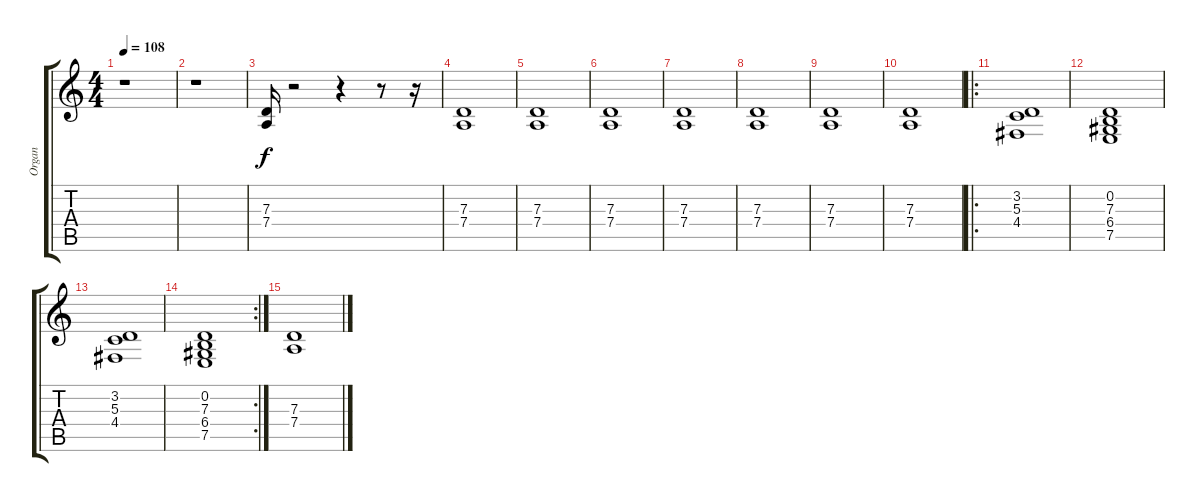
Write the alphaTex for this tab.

\track ("Organ" "Organ") {instrument drawbarorgan}
\staff {score tabs}
\tuning (E4 B3 G3 D3 A2 E2) {hide}
\ts (4 4)
\tempo 108
\clef g2
\ks c
r.1{dy f} |
r.1 |
(7.3 7.4).16 r.2 r.4 r.8 r.16 |
(7.3 7.4).1 |
(7.3 7.4).1 |
(7.3 7.4).1 |
(7.3 7.4).1 |
(7.3 7.4).1 |
(7.3 7.4).1 |
(7.3 7.4).1 |
\ro
(3.2 5.3 4.4).1 |
(0.2 7.3 6.4 7.5).1 |
(3.2 5.3 4.4).1 |
\rc 2
(0.2 7.3 6.4 7.5).1 |
(7.3 7.4).1
